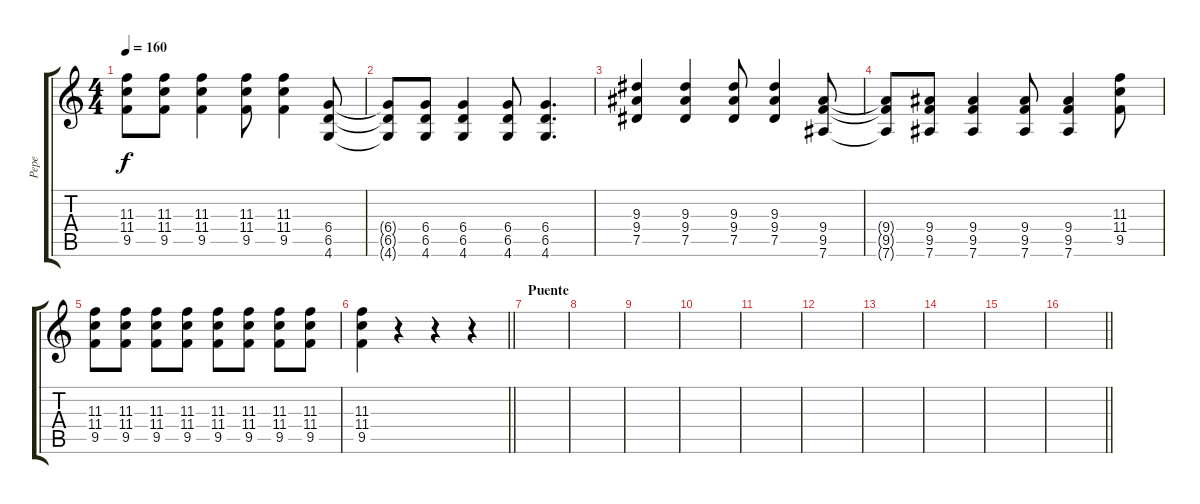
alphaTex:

\track ("Pepe" "Pepe") {instrument overdrivenguitar}
\staff {score tabs}
\tuning (Eb4 Bb3 Gb3 Db3 Ab2 Eb2) {hide}
\ts (4 4)
\tempo 160
\clef g2
\ks c
(11.3{t} 11.4{t} 9.5{t}).8{dy f} (11.3 11.4 9.5).8 (11.3 11.4 9.5).4 (11.3 11.4 9.5).8 (11.3 11.4 9.5).4 (6.4 6.5 4.6).8 |
(6.4{t} 6.5{t} 4.6{t}).8 (6.4 6.5 4.6).8 (6.4 6.5 4.6).4 (6.4 6.5 4.6).8 (6.4 6.5 4.6).4{d} |
(9.3 9.4 7.5).4 (9.3 9.4 7.5).4 (9.3 9.4 7.5).8 (9.3 9.4 7.5).4 (9.4 9.5 7.6).8 |
(9.4{t} 9.5{t} 7.6{t}).8 (9.4 9.5 7.6).8 (9.4 9.5 7.6).4 (9.4 9.5 7.6).8 (9.4 9.5 7.6).4 (11.3 11.4 9.5).8 |
(11.3 11.4 9.5).8 (11.3 11.4 9.5).8 (11.3 11.4 9.5).8 (11.3 11.4 9.5).8 (11.3 11.4 9.5).8 (11.3 11.4 9.5).8 (11.3 11.4 9.5).8 (11.3 11.4 9.5).8 |
\barLineRight lightlight
(11.3 11.4 9.5).4 r.4 r.4 r.4 |
\section ("" "Puente")
|
|
|
|
|
|
|
|
|
\barLineRight lightlight
